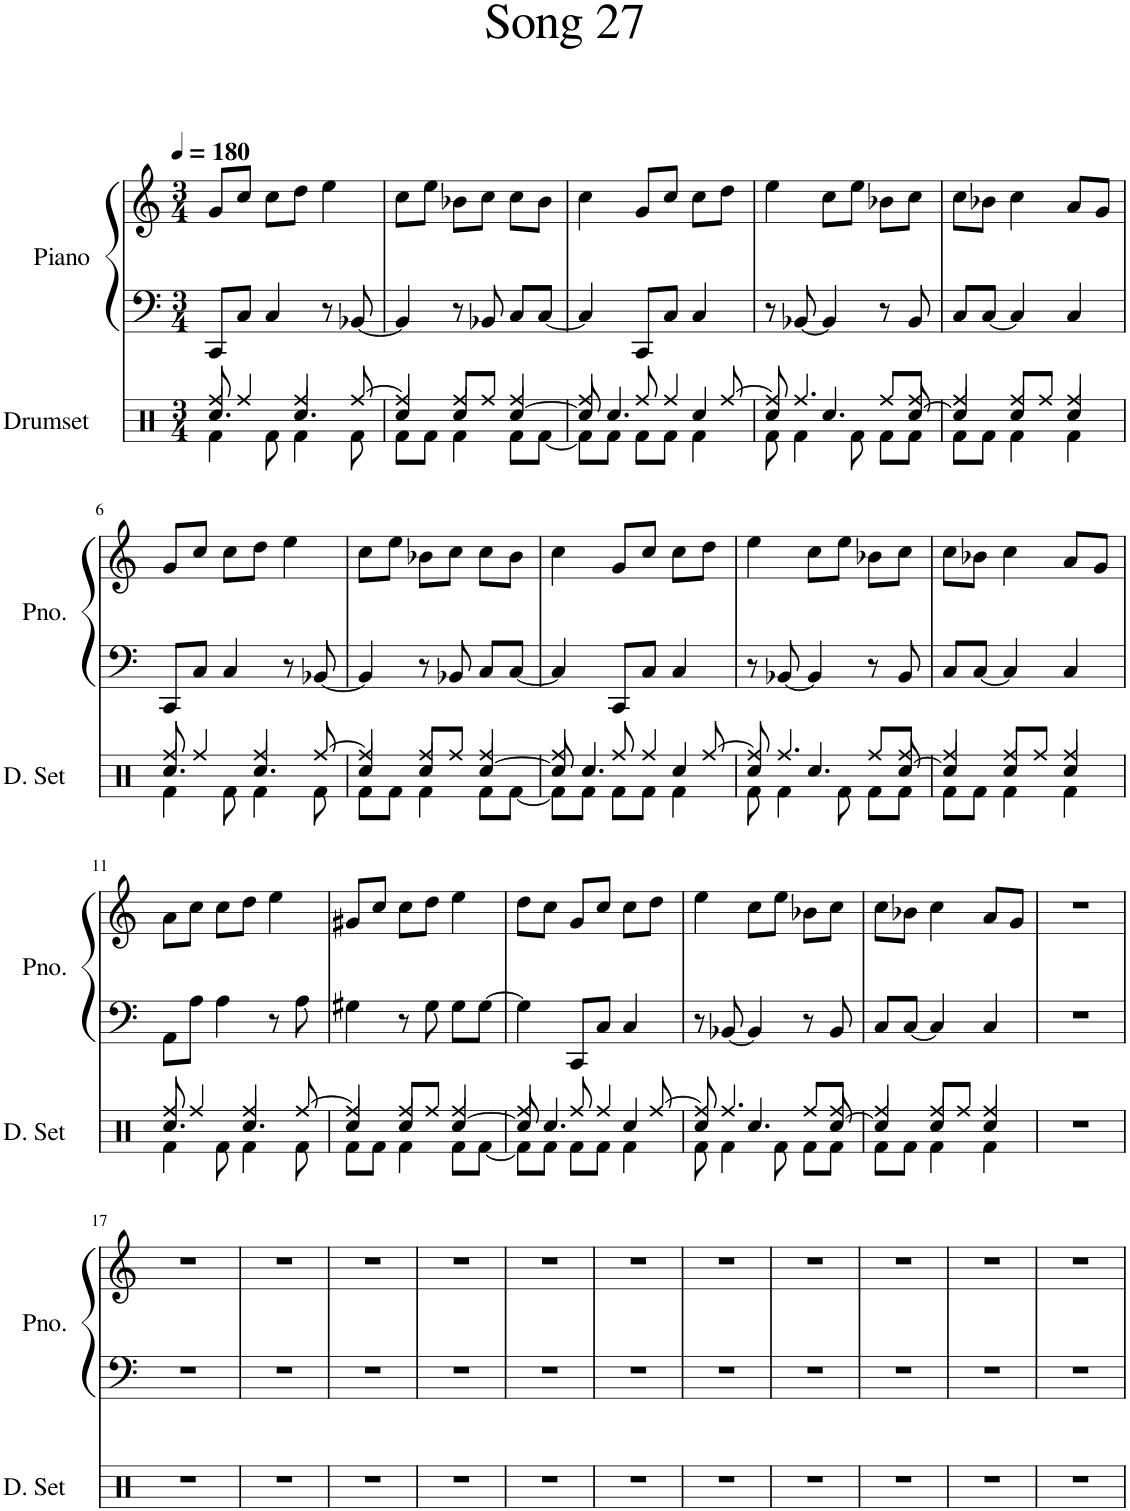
**kern	**kern	**kern
*part2	*part1	*part1
*staff3	*staff2	*staff1
*I"Drumset	*I"Piano	*
*I'D. Set	*I'Pno.	*
*clefX	*clefF4	*clefG2
*k[]	*k[]	*k[]
*M3/4	*M3/4	*M3/4
*MM180	*MM180	*MM180
=1	=1	=1
*^	*	*
*	*^	*	*
8Rff/	4Rf\	4.Rcc/	8CC/L	8g/L
4Rff/	.	.	8C/J	8cc/J
.	8Rf\	.	4C/	8cc\L
4Rff/	4Rf\	4.Rcc/	.	8dd\J
.	.	.	8r	4ee\
[8Rff/	8Rf\	.	[8BB-X/	.
=2	=2	=2	=2	=2
4Rff/]	8Rf\L	4Rcc/	4BB-/]	8cc\L
.	8Rf\J	.	.	8ee\J
8Rff/L	4Rf\	4Rcc/	8r	8b-X\L
8Rff/J	.	.	8BB-X/	8cc\J
4Rff/	8Rf\L	[4Rcc/	8C/L	8cc\L
.	[8Rf\J	.	[8C/J	8b-\J
=3	=3	=3	=3	=3
4Rff/	8Rf\L]	8Rcc/]	4C/]	4cc\
.	8Rf\J	4.Rcc/	.	.
8Rff/	8Rf\L	.	8CC/L	8g/L
4Rff/	8Rf\J	.	8C/J	8cc/J
.	4Rf\	4Rcc/	4C/	8cc\L
[8Rff/	.	.	.	8dd\J
=4	=4	=4	=4	=4
8Rff/]	8Rf\	4Rcc/	8r	4ee\
4.Rff/	4Rf\	.	[8BB-X/	.
.	.	4.Rcc/	4BB-/]	8cc\L
.	8Rf\	.	.	8ee\J
8Rff/L	8Rf\L	.	8r	8b-X\L
8Rff/J	8Rf\J	[8Rcc/	8BB-/	8cc\J
=5	=5	=5	=5	=5
4Rff/	8Rf\L	4Rcc/]	8C/L	8cc\L
.	8Rf\J	.	[8C/J	8b-X\J
8Rff/L	4Rf\	4Rcc/	4C/]	4cc\
8Rff/J	.	.	.	.
4Rff/	4Rf\	4Rcc/	4C/	8a/L
.	.	.	.	8g/J
!!LO:LB:g=z
=6	=6	=6	=6	=6
8Rff/	4Rf\	4.Rcc/	8CC/L	8g/L
4Rff/	.	.	8C/J	8cc/J
.	8Rf\	.	4C/	8cc\L
4Rff/	4Rf\	4.Rcc/	.	8dd\J
.	.	.	8r	4ee\
[8Rff/	8Rf\	.	[8BB-X/	.
=7	=7	=7	=7	=7
4Rff/]	8Rf\L	4Rcc/	4BB-/]	8cc\L
.	8Rf\J	.	.	8ee\J
8Rff/L	4Rf\	4Rcc/	8r	8b-X\L
8Rff/J	.	.	8BB-X/	8cc\J
4Rff/	8Rf\L	[4Rcc/	8C/L	8cc\L
.	[8Rf\J	.	[8C/J	8b-\J
=8	=8	=8	=8	=8
4Rff/	8Rf\L]	8Rcc/]	4C/]	4cc\
.	8Rf\J	4.Rcc/	.	.
8Rff/	8Rf\L	.	8CC/L	8g/L
4Rff/	8Rf\J	.	8C/J	8cc/J
.	4Rf\	4Rcc/	4C/	8cc\L
[8Rff/	.	.	.	8dd\J
=9	=9	=9	=9	=9
8Rff/]	8Rf\	4Rcc/	8r	4ee\
4.Rff/	4Rf\	.	[8BB-X/	.
.	.	4.Rcc/	4BB-/]	8cc\L
.	8Rf\	.	.	8ee\J
8Rff/L	8Rf\L	.	8r	8b-X\L
8Rff/J	8Rf\J	[8Rcc/	8BB-/	8cc\J
=10	=10	=10	=10	=10
4Rff/	8Rf\L	4Rcc/]	8C/L	8cc\L
.	8Rf\J	.	[8C/J	8b-X\J
8Rff/L	4Rf\	4Rcc/	4C/]	4cc\
8Rff/J	.	.	.	.
4Rff/	4Rf\	4Rcc/	4C/	8a/L
.	.	.	.	8g/J
!!LO:LB:g=z
=11	=11	=11	=11	=11
8Rff/	4Rf\	4.Rcc/	8AA\L	8a\L
4Rff/	.	.	8A\J	8cc\J
.	8Rf\	.	4A\	8cc\L
4Rff/	4Rf\	4.Rcc/	.	8dd\J
.	.	.	8r	4ee\
[8Rff/	8Rf\	.	8A\	.
=12	=12	=12	=12	=12
4Rff/]	8Rf\L	4Rcc/	4G#X\	8g#X/L
.	8Rf\J	.	.	8cc/J
8Rff/L	4Rf\	4Rcc/	8r	8cc\L
8Rff/J	.	.	8G#\	8dd\J
4Rff/	8Rf\L	[4Rcc/	8G#\L	4ee\
.	[8Rf\J	.	[8G#\J	.
=13	=13	=13	=13	=13
4Rff/	8Rf\L]	8Rcc/]	4G#\]	8dd\L
.	8Rf\J	4.Rcc/	.	8cc\J
8Rff/	8Rf\L	.	8CC/L	8g/L
4Rff/	8Rf\J	.	8C/J	8cc/J
.	4Rf\	4Rcc/	4C/	8cc\L
[8Rff/	.	.	.	8dd\J
=14	=14	=14	=14	=14
8Rff/]	8Rf\	4Rcc/	8r	4ee\
4.Rff/	4Rf\	.	[8BB-X/	.
.	.	4.Rcc/	4BB-/]	8cc\L
.	8Rf\	.	.	8ee\J
8Rff/L	8Rf\L	.	8r	8b-X\L
8Rff/J	8Rf\J	[8Rcc/	8BB-/	8cc\J
=15	=15	=15	=15	=15
4Rff/	8Rf\L	4Rcc/]	8C/L	8cc\L
.	8Rf\J	.	[8C/J	8b-X\J
8Rff/L	4Rf\	4Rcc/	4C/]	4cc\
8Rff/J	.	.	.	.
4Rff/	4Rf\	4Rcc/	4C/	8a/L
.	.	.	.	8g/J
*v	*v	*v	*	*
=16	=16	=16
2.r	2.r	2.r
!!LO:LB:g=z
=17	=17	=17
2.r	2.r	2.r
=18	=18	=18
2.r	2.r	2.r
=19	=19	=19
2.r	2.r	2.r
=20	=20	=20
2.r	2.r	2.r
=21	=21	=21
2.r	2.r	2.r
=22	=22	=22
2.r	2.r	2.r
=23	=23	=23
2.r	2.r	2.r
=24	=24	=24
2.r	2.r	2.r
=25	=25	=25
2.r	2.r	2.r
=26	=26	=26
2.r	2.r	2.r
=27	=27	=27
2.r	2.r	2.r
=	=	=
*-	*-	*-
